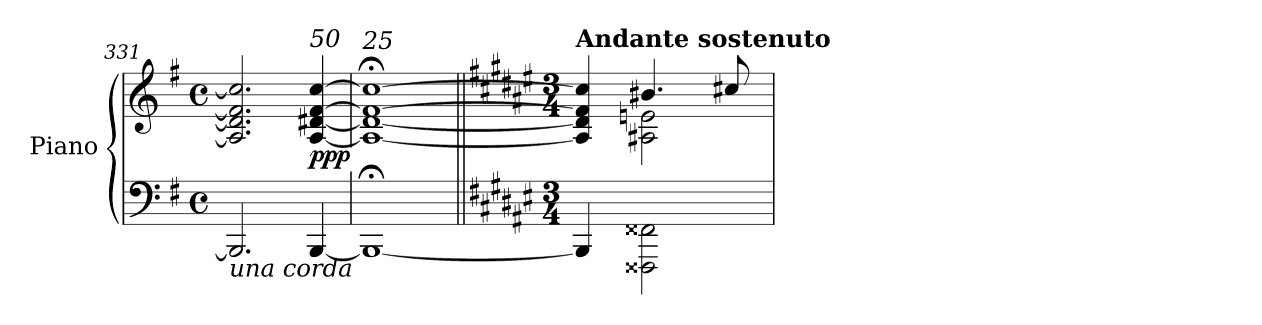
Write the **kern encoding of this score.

**kern	**kern	**dynam
*part1	*part1	*part1
*staff2	*staff1	*staff1/2
*I"Piano	*	*
*I'Pno	*	*
*clefF4	*clefG2	*
*k[f#]	*k[f#]	*
*M4/4	*M4/4	*
*met(c)	*met(c)	*
=331	=331	=331
!LO:TX:b:i:t=una corda	!	!
2.BBB/]	2.A/] 2.d#/] 2.f#/] 2.cc/]	.
!	!LO:TX:a:i:t=50	!
!	!	!LO:DY:b
[4BBB/	[4A/ [4d#X/ [4f#/ [4cc/	ppp
=332	=332	=332
!	!LO:TX:a:i:t=25	!
1BBB;_	1A_;< 1d#_;< 1f#_;< 1cc_;<	.
!!LO:LB:g=z
=333||	=333||	=333||
*k[f#c#g#d#a#e#]	*k[f#c#g#d#a#e#]	*
*M3/4	*M3/4	*
*	*^	*
!	!LO:TX:a:B:t=Andante sostenuto	!	!
4BBB/]	4A/] 4d#/] 4f#/] 4cc/]	4ryy	.
2FFF##X\ 2FF##X\	4.b#X/	2A#X\ 2en\	.
.	8cc#X/	.	.
*	*v	*v	*
=	=	=
*-	*-	*-
